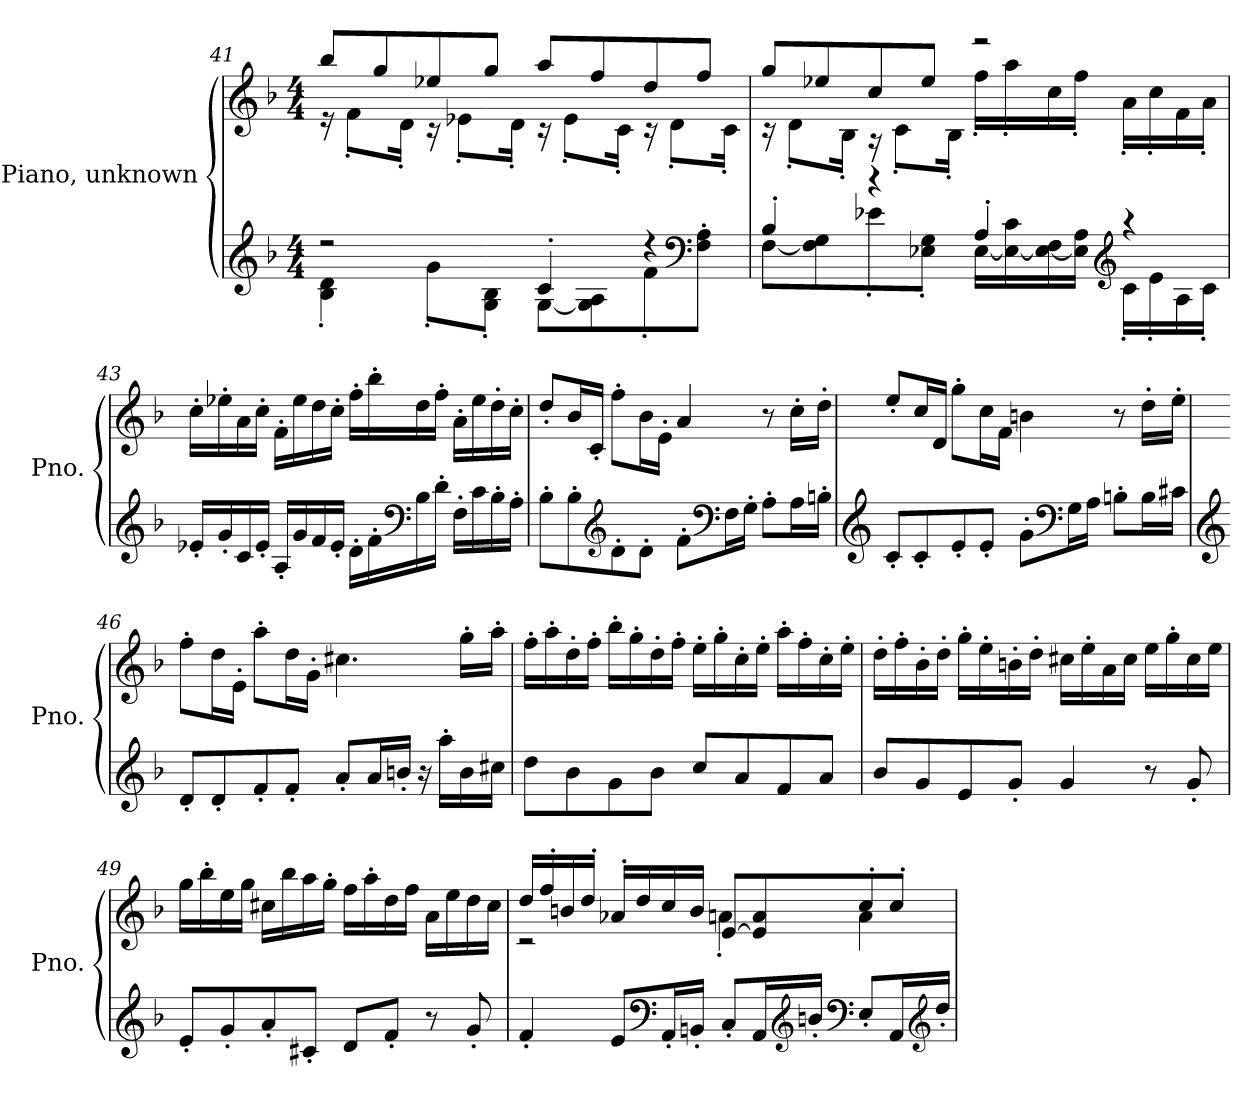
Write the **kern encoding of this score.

**kern	**kern
*part1	*part1
*staff2	*staff1
*I"Piano, unknown	*
*I'Pno.	*
*clefG2	*clefG2
*k[b-]	*k[b-]
*M4/4	*M4/4
=41	=41
*^	*^
2r	4B-\' 4d\'	8bb-/L	16r
.	.	.	8f'\L
.	.	8gg/	.
.	.	.	16d'\Jk
.	8g'\L	8ee-X/	16r
.	.	.	8e-X'\L
.	8G\' 8B-\'J	8gg/J	.
.	.	.	16d'\Jk
4c'/	[8G\L	8aa/L	16r
.	.	.	8e-'\L
.	8G\] 8A\	8ff/	.
.	.	.	16c'\Jk
4r	8f'\	8dd/	16r
.	.	.	8d'\L
*clefF4	*	*	*
.	8F\' 8A\'J	8ff/J	.
.	.	.	16c'\Jk
!!LO:LB:g=z	!!
=42	=42	=42	=42
4B-'/	[8F\L	8gg/L	16r
.	.	.	8d'\L
.	8F\] 8G\	8ee-X/	.
.	.	.	16B-'\Jk
4r	8e-X'\	8cc/	16r
.	.	.	8c'\L
.	8E-X\' 8G\'J	8ee-/J	.
.	.	.	16B-'\Jk
4A'/	[16E-\LL	2r	16ff'\LL
.	16E-\_ 16c\	.	16aa'\
.	16E-\_ 16F\	.	16cc\
.	16E-\] 16A\JJ	.	16ff'\JJ
*clefG2	*	*	*
4r	16c'\LL	.	16a'\LL
.	16e-'\	.	16cc'\
.	16A\	.	16f\
.	16c'\JJ	.	16a'\JJ
*v	*v	*	*
*	*v	*v
=43	=43
16e-X'/LL	16cc'\LL
16g'/	16ee-X'\
16c/	16a\
16e-'/JJ	16cc'\JJ
16A'/LL	16f'\LL
16g/	16ee-\
16f/	16dd\
16e-'/JJ	16cc'\JJ
16d'\LL	16ff'\LL
16f'\	16bb-'\
*clefF4	*
16B-\	16dd\
16d'\JJ	16ff'\JJ
16F'\LL	16a'\LL
16c\	16ee-\
16B-'\	16dd'\
16A'\JJ	16cc'\JJ
!!LO:LB:g=z
=44	=44
8B-'\L	8dd'/L
8B-'\	16b-/L
.	16c'/JJ
*clefG2	*
8d'\	8ff'\L
8d'\J	16b-\L
.	16e'\JJ
8f'\L	4a/
*clefF4	*
16F\L	.
16G'\JJ	.
8A'\L	8r
16A\L	16cc'\LL
16Bn'\JJ	16dd'\JJ
=45	=45
*clefG2	*
8c'/L	8ee'/L
8c'/	16cc/L
.	16d/JJ
8e'/	8gg'\L
8e'/J	16cc\L
.	16f\JJ
8g'\L	4bn\
*clefF4	*
16G\L	.
16A\JJ	.
8Bn'\L	8r
16B\L	16dd'\LL
16c#X\JJ	16ee'\JJ
!!LO:LB:g=z
=46	=46
*clefG2	*
8d'/L	8ff'\L
8d'/	16dd\L
.	16e'\JJ
8f'/	8aa'\L
8f'/J	16dd\L
.	16g'\JJ
8a'/L	4.cc#X\
16a/L	.
16bn'/JJ	.
16r	.
16aa'\LL	.
16b\	16gg'\LL
16cc#X\JJ	16aa'\JJ
=47	=47
8dd\L	16ff'\LL
.	16aa'\
8b-\	16dd'\
.	16ff'\JJ
8g\	16bb-'\LL
.	16gg'\
8b-\J	16dd'\
.	16ff'\JJ
8cc/L	16ee'\LL
.	16gg'\
8a/	16cc'\
.	16ee'\JJ
8f/	16aa'\LL
.	16ff'\
8a/J	16cc'\
.	16ee'\JJ
!!LO:LB:g=z
=48	=48
8b-/L	16dd'\LL
.	16ff'\
8g/	16b-'\
.	16dd'\JJ
8e/	16gg'\LL
.	16ee'\
8g'/J	16bn'\
.	16dd'\JJ
4g/	16cc#X\LL
.	16ee'\
.	16a\
.	16cc#\JJ
8r	16ee\LL
.	16gg'\
8g'/	16cc#\
.	16ee\JJ
=49	=49
8e'/L	16gg\LL
.	16bb-'\
8g'/	16ee\
.	16gg\JJ
8a'/	16cc#X\LL
.	16bb-\
8c#X'/J	16aa\
.	16gg'\JJ
8d/L	16ff\LL
.	16aa'\
8f'/J	16dd\
.	16ff\JJ
8r	16a\LL
.	16ee\
8g'/	16dd\
.	16cc#\JJ
!!LO:PB:g=z
=50	=50
*	*^
4f'/	16dd/LL	2r
.	16ff'/	.
.	16bn/	.
.	16dd'/JJ	.
8e/L	16a-X'/LL	.
.	16dd/	.
*clefF4	*	*
16AA'/L	16cc/	.
16BBn'/JJ	16b/JJ	.
8C'/L	[8e/L	4an'\
16AA/L	8e/] 8a/	.
*clefG2	*	*
16bn'/JJ	.	.
*clefF4	*	*
8E'/L	8cc'/	4a\
16AA/L	8cc'/J	.
*clefG2	*	*
16dd'/JJ	.	.
*	*v	*v
=	=
*-	*-
